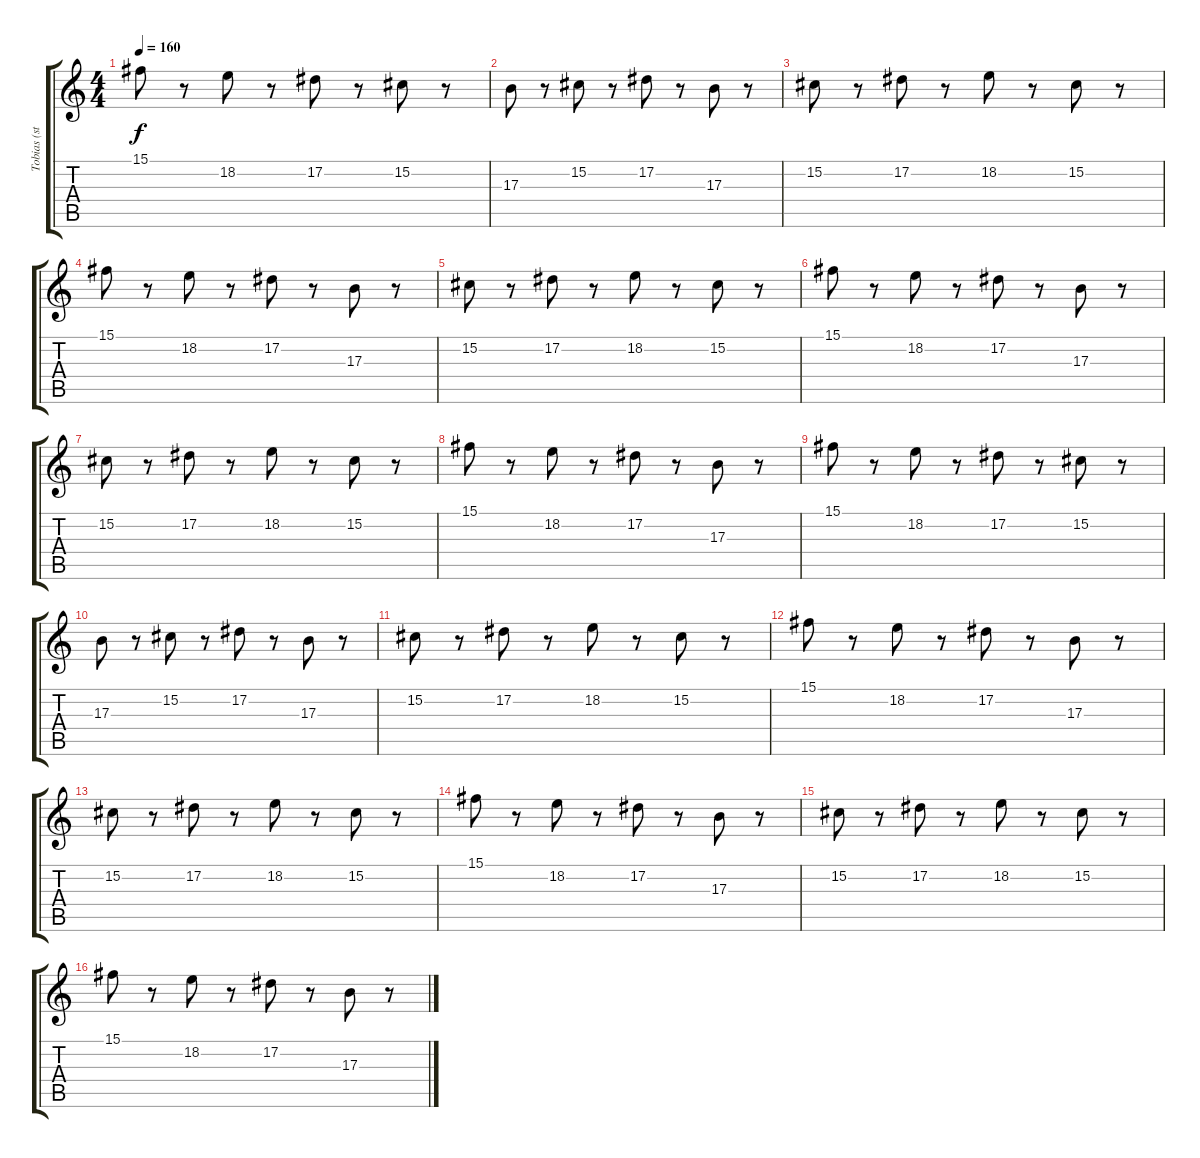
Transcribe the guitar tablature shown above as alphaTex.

\track ("Tobias (strings)" "Tobias (st") {instrument stringensemble1}
\staff {score tabs}
\tuning (Eb4 Bb3 Gb3 Db3 Ab2 Eb2) {hide}
\ts (4 4)
\tempo 160
\clef g2
\ks c
15.1.8{dy f} r.8 18.2.8 r.8 17.2.8 r.8 15.2.8 r.8 |
17.3.8 r.8 15.2.8 r.8 17.2.8 r.8 17.3.8 r.8 |
15.2.8 r.8 17.2.8 r.8 18.2.8 r.8 15.2.8 r.8 |
15.1.8 r.8 18.2.8 r.8 17.2.8 r.8 17.3.8 r.8 |
15.2.8 r.8 17.2.8 r.8 18.2.8 r.8 15.2.8 r.8 |
15.1.8 r.8 18.2.8 r.8 17.2.8 r.8 17.3.8 r.8 |
15.2.8 r.8 17.2.8 r.8 18.2.8 r.8 15.2.8 r.8 |
15.1.8 r.8 18.2.8 r.8 17.2.8 r.8 17.3.8 r.8 |
15.1.8 r.8 18.2.8 r.8 17.2.8 r.8 15.2.8 r.8 |
17.3.8 r.8 15.2.8 r.8 17.2.8 r.8 17.3.8 r.8 |
15.2.8 r.8 17.2.8 r.8 18.2.8 r.8 15.2.8 r.8 |
15.1.8 r.8 18.2.8 r.8 17.2.8 r.8 17.3.8 r.8 |
15.2.8 r.8 17.2.8 r.8 18.2.8 r.8 15.2.8 r.8 |
15.1.8 r.8 18.2.8 r.8 17.2.8 r.8 17.3.8 r.8 |
15.2.8 r.8 17.2.8 r.8 18.2.8 r.8 15.2.8 r.8 |
15.1.8 r.8 18.2.8 r.8 17.2.8 r.8 17.3.8 r.8
